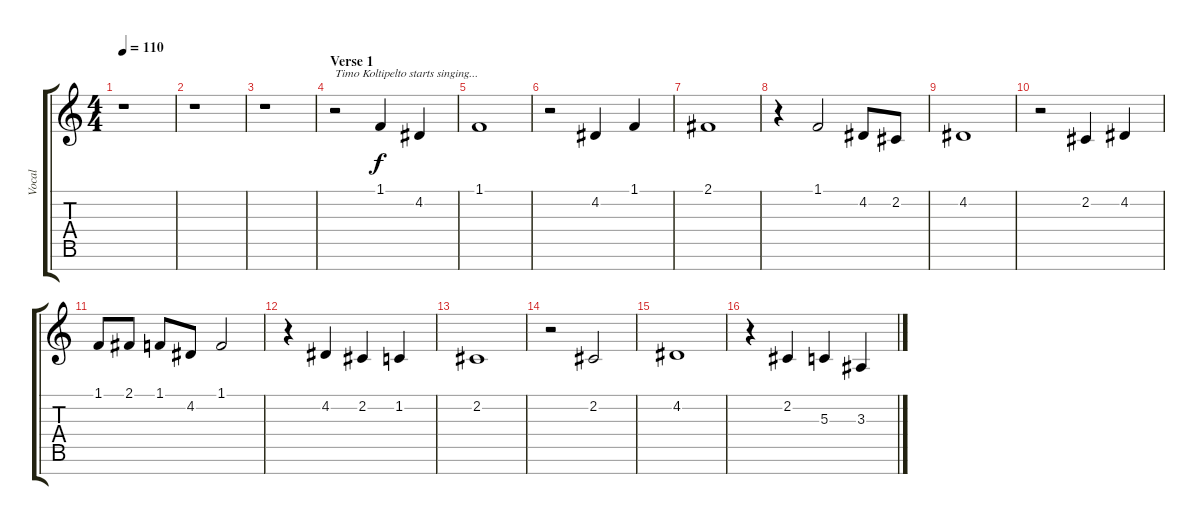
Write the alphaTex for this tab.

\track ("Vocal" "Vocal") {instrument altosax}
\staff {score tabs}
\tuning (E4 B3 G3 D3 A2 E2 B1) {hide}
\ts (4 4)
\tempo 110
\clef g2
\ks c
r.1{dy f instrument altosax} |
r.1 |
r.1 |
\section ("" "Verse 1")
r.2{txt "Timo Koltipelto starts singing..."} 1.1.4 4.2.4 |
1.1.1 |
r.2 4.2.4 1.1.4 |
2.1.1 |
r.4 1.1.2 4.2.8 2.2.8 |
4.2.1 |
r.2 2.2.4 4.2.4 |
1.1.8 2.1.8 1.1.8 4.2.8 1.1.2 |
r.4 4.2.4 2.2.4 1.2.4 |
2.2.1 |
r.2 2.2.2 |
4.2.1 |
r.4 2.2.4 5.3.4 3.3.4
